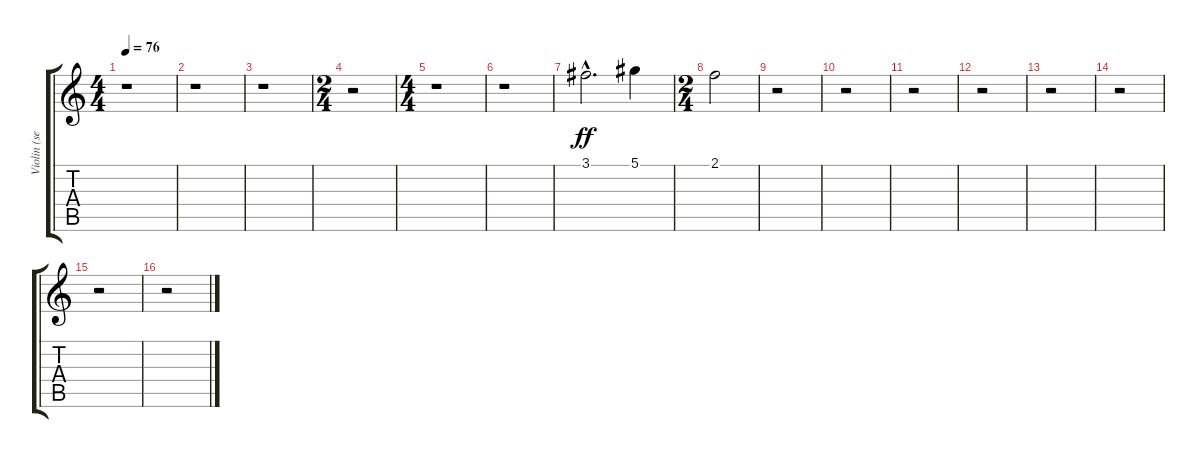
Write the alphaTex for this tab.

\track ("Violin (section)" "Violin (se") {instrument stringensemble1}
\staff {score tabs}
\tuning (Eb5 Bb4 Gb4 Db4 Ab3 Eb3) {hide}
\ts (4 4)
\tempo 76
\clef g2
\ks c
r.1{dy ff} |
r.1 |
r.1 |
\ts (2 4)
r.2 |
\ts (4 4)
r.1 |
r.1 |
3.1{hac}.2{d} 5.1.4 |
\ts (2 4)
2.1.2 |
r.2 |
r.2 |
r.2 |
r.2 |
r.2 |
r.2 |
r.2 |
r.2
